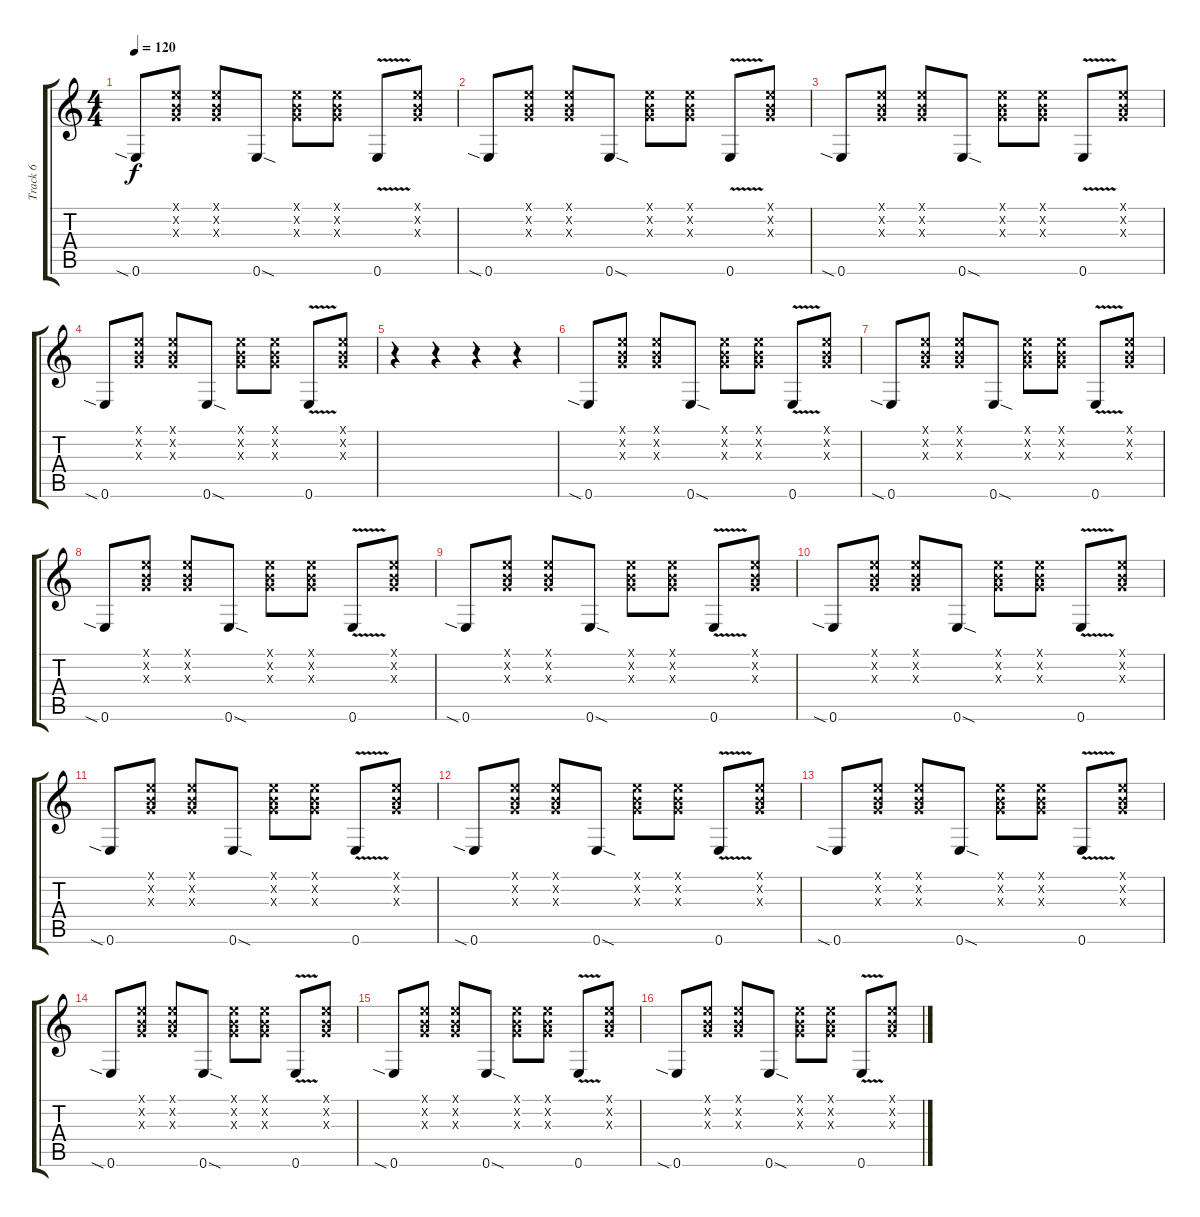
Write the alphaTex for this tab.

\track ("Track 6" "Track 6") {instrument acousticguitarnylon}
\staff {score tabs}
\tuning (E4 B3 G3 D3 A2 E2) {hide}
\ts (4 4)
\tempo 120
\clef g2
\ks c
0.6{sia}.8{dy f} (0.1{x} 0.2{x} 0.3{x}).8 (0.1{x} 0.2{x} 0.3{x}).8 0.6{sod}.8 (0.1{x} 0.2{x} 0.3{x}).8 (0.1{x} 0.2{x} 0.3{x}).8 0.6{v}.8 (0.1{x} 0.2{x} 0.3{x}).8 |
0.6{sia}.8 (0.1{x} 0.2{x} 0.3{x}).8 (0.1{x} 0.2{x} 0.3{x}).8 0.6{sod}.8 (0.1{x} 0.2{x} 0.3{x}).8 (0.1{x} 0.2{x} 0.3{x}).8 0.6{v}.8 (0.1{x} 0.2{x} 0.3{x}).8 |
0.6{sia}.8 (0.1{x} 0.2{x} 0.3{x}).8 (0.1{x} 0.2{x} 0.3{x}).8 0.6{sod}.8 (0.1{x} 0.2{x} 0.3{x}).8 (0.1{x} 0.2{x} 0.3{x}).8 0.6{v}.8 (0.1{x} 0.2{x} 0.3{x}).8 |
0.6{sia}.8 (0.1{x} 0.2{x} 0.3{x}).8 (0.1{x} 0.2{x} 0.3{x}).8 0.6{sod}.8 (0.1{x} 0.2{x} 0.3{x}).8 (0.1{x} 0.2{x} 0.3{x}).8 0.6{v}.8 (0.1{x} 0.2{x} 0.3{x}).8 |
r.4 r.4 r.4 r.4 |
0.6{sia}.8 (0.1{x} 0.2{x} 0.3{x}).8 (0.1{x} 0.2{x} 0.3{x}).8 0.6{sod}.8 (0.1{x} 0.2{x} 0.3{x}).8 (0.1{x} 0.2{x} 0.3{x}).8 0.6{v}.8 (0.1{x} 0.2{x} 0.3{x}).8 |
0.6{sia}.8 (0.1{x} 0.2{x} 0.3{x}).8 (0.1{x} 0.2{x} 0.3{x}).8 0.6{sod}.8 (0.1{x} 0.2{x} 0.3{x}).8 (0.1{x} 0.2{x} 0.3{x}).8 0.6{v}.8 (0.1{x} 0.2{x} 0.3{x}).8 |
0.6{sia}.8 (0.1{x} 0.2{x} 0.3{x}).8 (0.1{x} 0.2{x} 0.3{x}).8 0.6{sod}.8 (0.1{x} 0.2{x} 0.3{x}).8 (0.1{x} 0.2{x} 0.3{x}).8 0.6{v}.8 (0.1{x} 0.2{x} 0.3{x}).8 |
0.6{sia}.8 (0.1{x} 0.2{x} 0.3{x}).8 (0.1{x} 0.2{x} 0.3{x}).8 0.6{sod}.8 (0.1{x} 0.2{x} 0.3{x}).8 (0.1{x} 0.2{x} 0.3{x}).8 0.6{v}.8 (0.1{x} 0.2{x} 0.3{x}).8 |
0.6{sia}.8 (0.1{x} 0.2{x} 0.3{x}).8 (0.1{x} 0.2{x} 0.3{x}).8 0.6{sod}.8 (0.1{x} 0.2{x} 0.3{x}).8 (0.1{x} 0.2{x} 0.3{x}).8 0.6{v}.8 (0.1{x} 0.2{x} 0.3{x}).8 |
0.6{sia}.8 (0.1{x} 0.2{x} 0.3{x}).8 (0.1{x} 0.2{x} 0.3{x}).8 0.6{sod}.8 (0.1{x} 0.2{x} 0.3{x}).8 (0.1{x} 0.2{x} 0.3{x}).8 0.6{v}.8 (0.1{x} 0.2{x} 0.3{x}).8 |
0.6{sia}.8 (0.1{x} 0.2{x} 0.3{x}).8 (0.1{x} 0.2{x} 0.3{x}).8 0.6{sod}.8 (0.1{x} 0.2{x} 0.3{x}).8 (0.1{x} 0.2{x} 0.3{x}).8 0.6{v}.8 (0.1{x} 0.2{x} 0.3{x}).8 |
0.6{sia}.8 (0.1{x} 0.2{x} 0.3{x}).8 (0.1{x} 0.2{x} 0.3{x}).8 0.6{sod}.8 (0.1{x} 0.2{x} 0.3{x}).8 (0.1{x} 0.2{x} 0.3{x}).8 0.6{v}.8 (0.1{x} 0.2{x} 0.3{x}).8 |
0.6{sia}.8 (0.1{x} 0.2{x} 0.3{x}).8 (0.1{x} 0.2{x} 0.3{x}).8 0.6{sod}.8 (0.1{x} 0.2{x} 0.3{x}).8 (0.1{x} 0.2{x} 0.3{x}).8 0.6{v}.8 (0.1{x} 0.2{x} 0.3{x}).8 |
0.6{sia}.8 (0.1{x} 0.2{x} 0.3{x}).8 (0.1{x} 0.2{x} 0.3{x}).8 0.6{sod}.8 (0.1{x} 0.2{x} 0.3{x}).8 (0.1{x} 0.2{x} 0.3{x}).8 0.6{v}.8 (0.1{x} 0.2{x} 0.3{x}).8 |
0.6{sia}.8 (0.1{x} 0.2{x} 0.3{x}).8 (0.1{x} 0.2{x} 0.3{x}).8 0.6{sod}.8 (0.1{x} 0.2{x} 0.3{x}).8 (0.1{x} 0.2{x} 0.3{x}).8 0.6{v}.8 (0.1{x} 0.2{x} 0.3{x}).8
